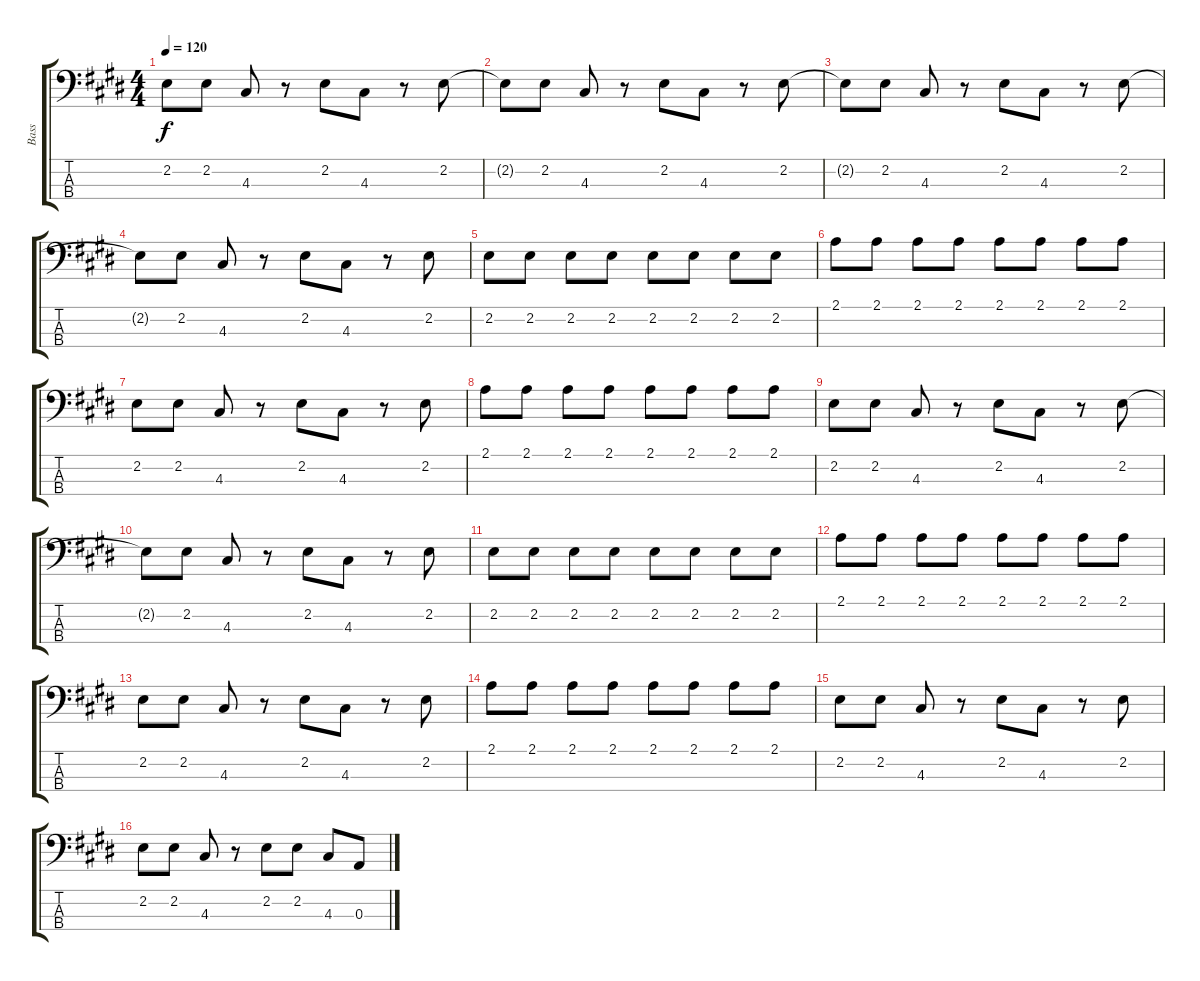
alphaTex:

\track ("Bass" "Bass") {instrument electricbassfinger}
\staff {score tabs}
\tuning (G2 D2 A1 E1) {hide}
\ts (4 4)
\tempo 120
\clef f4
\ks e
2.2.8{dy f} 2.2.8 4.3.8 r.8 2.2.8 4.3.8 r.8 2.2.8 |
2.2{t}.8 2.2.8 4.3.8 r.8 2.2.8 4.3.8 r.8 2.2.8 |
2.2{t}.8 2.2.8 4.3.8 r.8 2.2.8 4.3.8 r.8 2.2.8 |
2.2{t}.8 2.2.8 4.3.8 r.8 2.2.8 4.3.8 r.8 2.2.8 |
2.2.8 2.2.8 2.2.8 2.2.8 2.2.8 2.2.8 2.2.8 2.2.8 |
2.1.8 2.1.8 2.1.8 2.1.8 2.1.8 2.1.8 2.1.8 2.1.8 |
2.2.8 2.2.8 4.3.8 r.8 2.2.8 4.3.8 r.8 2.2.8 |
2.1.8 2.1.8 2.1.8 2.1.8 2.1.8 2.1.8 2.1.8 2.1.8 |
2.2.8 2.2.8 4.3.8 r.8 2.2.8 4.3.8 r.8 2.2.8 |
2.2{t}.8 2.2.8 4.3.8 r.8 2.2.8 4.3.8 r.8 2.2.8 |
2.2.8 2.2.8 2.2.8 2.2.8 2.2.8 2.2.8 2.2.8 2.2.8 |
2.1.8 2.1.8 2.1.8 2.1.8 2.1.8 2.1.8 2.1.8 2.1.8 |
2.2.8 2.2.8 4.3.8 r.8 2.2.8 4.3.8 r.8 2.2.8 |
2.1.8 2.1.8 2.1.8 2.1.8 2.1.8 2.1.8 2.1.8 2.1.8 |
2.2.8 2.2.8 4.3.8 r.8 2.2.8 4.3.8 r.8 2.2.8 |
2.2.8 2.2.8 4.3.8 r.8 2.2.8 2.2.8 4.3.8 0.3.8
